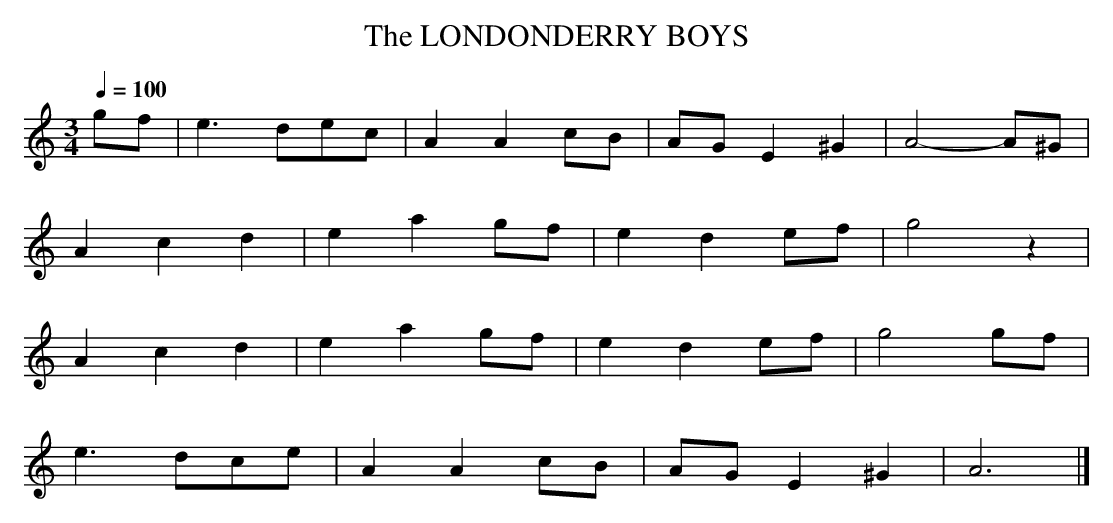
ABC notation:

X:1
T:LONDONDERRY BOYS, The
L:1/8
M:3/4
Q:1/4=100
K:Am
gf|e3dec|A2A2cB|AGE2^G2|A4-A^G|
A2c2d2|e2a2gf|e2d2ef|g4z2|
A2c2d2|e2a2gf|e2d2ef|g4gf|
e3dce|A2A2cB|AGE2^G2|A6|]
